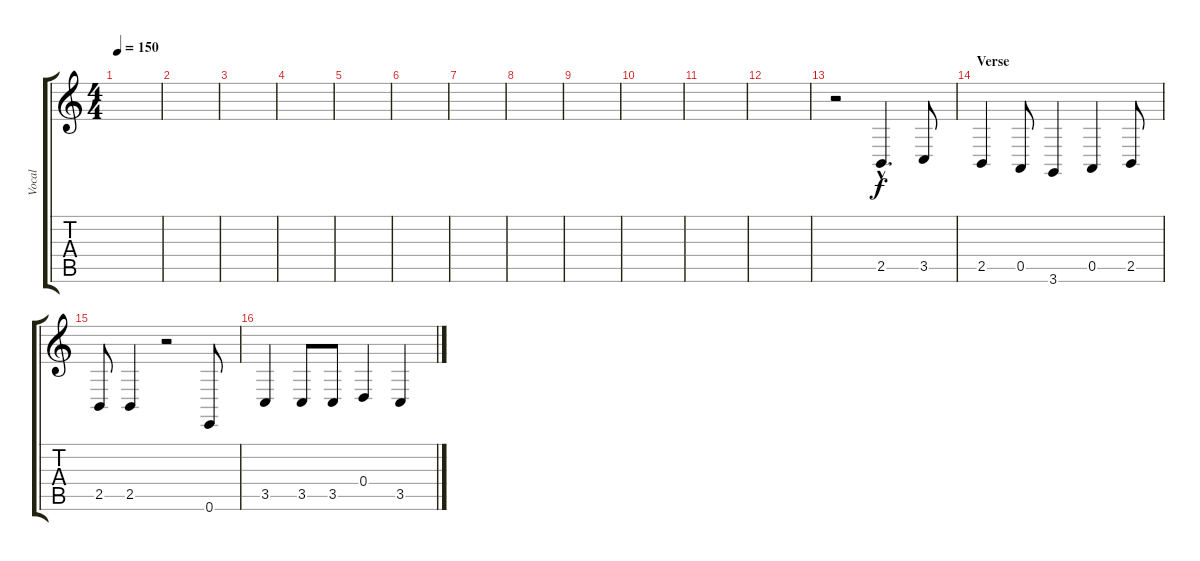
\track ("Vocal" "Vocal") {instrument accordion}
\staff {score tabs}
\tuning (E4 B3 G3 D3 A2 E2) {hide}
\ts (4 4)
\tempo 150
\clef g2
\ks c
|
|
|
|
|
|
|
|
|
|
|
|
r.2 2.5{hac}.4{d} 3.5.8 |
\section ("" "Verse")
2.5.4 0.5.8 3.6.4 0.5.4 2.5.8 |
2.5.8 2.5.4 r.2 0.6.8 |
3.5.4 3.5.8 3.5.8 0.4.4 3.5.4
